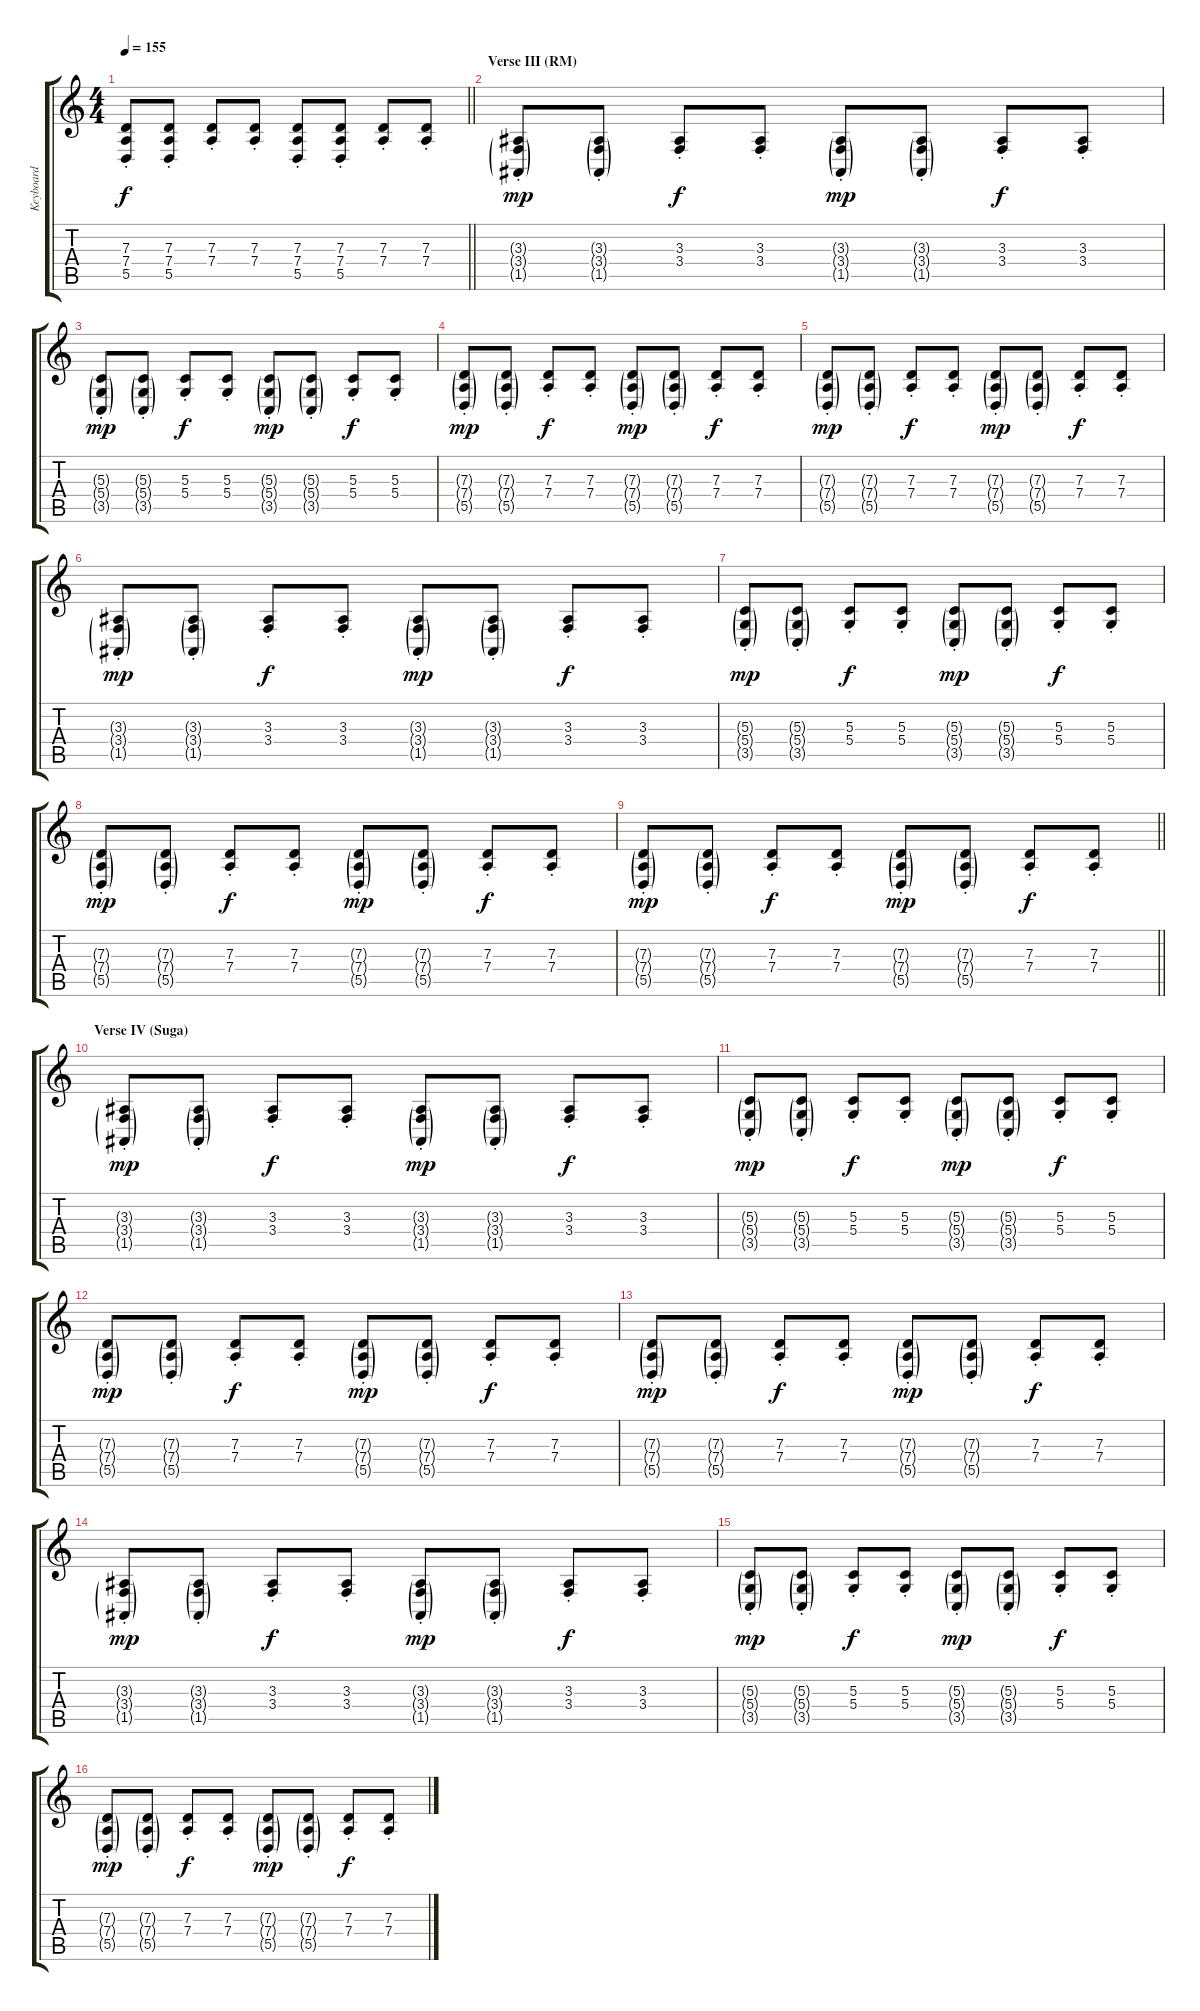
\track ("Keyboard" "Keyboard") {instrument lead8bassandlead}
\staff {score tabs}
\tuning (E4 B3 G3 D3 A2 E2) {hide}
\ts (4 4)
\tempo 155
\clef g2
\barLineRight lightlight
\ks c
(7.3{st} 7.4{st} 5.5{st}).8{dy f} (7.3{st} 7.4{st} 5.5{st}).8 (7.3{st} 7.4{st}).8 (7.3{st} 7.4{st}).8 (7.3{st} 7.4{st} 5.5{st}).8 (7.3{st} 7.4{st} 5.5{st}).8 (7.3{st} 7.4{st}).8 (7.3{st} 7.4{st}).8 |
\section ("" "Verse III (RM)")
(3.3{g st} 3.4{g st} 1.5{g st}).8{dy mp} (3.3{g st} 3.4{g st} 1.5{g st}).8 (3.3{st} 3.4{st}).8{dy f} (3.3{st} 3.4{st}).8 (3.3{g st} 3.4{g st} 1.5{g st}).8{dy mp} (3.3{g st} 3.4{g st} 1.5{g st}).8 (3.3{st} 3.4{st}).8{dy f} (3.3{st} 3.4{st}).8 |
(5.3{g st} 5.4{g st} 3.5{g st}).8{dy mp} (5.3{g st} 5.4{g st} 3.5{g st}).8 (5.3{st} 5.4{st}).8{dy f} (5.3{st} 5.4{st}).8 (5.3{g st} 5.4{g st} 3.5{g st}).8{dy mp} (5.3{g st} 5.4{g st} 3.5{g st}).8 (5.3{st} 5.4{st}).8{dy f} (5.3{st} 5.4{st}).8 |
(7.3{g st} 7.4{g st} 5.5{g st}).8{dy mp} (7.3{g st} 7.4{g st} 5.5{g st}).8 (7.3{st} 7.4{st}).8{dy f} (7.3{st} 7.4{st}).8 (7.3{g st} 7.4{g st} 5.5{g st}).8{dy mp} (7.3{g st} 7.4{g st} 5.5{g st}).8 (7.3{st} 7.4{st}).8{dy f} (7.3{st} 7.4{st}).8 |
(7.3{g st} 7.4{g st} 5.5{g st}).8{dy mp} (7.3{g st} 7.4{g st} 5.5{g st}).8 (7.3{st} 7.4{st}).8{dy f} (7.3{st} 7.4{st}).8 (7.3{g st} 7.4{g st} 5.5{g st}).8{dy mp} (7.3{g st} 7.4{g st} 5.5{g st}).8 (7.3{st} 7.4{st}).8{dy f} (7.3{st} 7.4{st}).8 |
(3.3{g st} 3.4{g st} 1.5{g st}).8{dy mp} (3.3{g st} 3.4{g st} 1.5{g st}).8 (3.3{st} 3.4{st}).8{dy f} (3.3{st} 3.4{st}).8 (3.3{g st} 3.4{g st} 1.5{g st}).8{dy mp} (3.3{g st} 3.4{g st} 1.5{g st}).8 (3.3{st} 3.4{st}).8{dy f} (3.3{st} 3.4{st}).8 |
(5.3{g st} 5.4{g st} 3.5{g st}).8{dy mp} (5.3{g st} 5.4{g st} 3.5{g st}).8 (5.3{st} 5.4{st}).8{dy f} (5.3{st} 5.4{st}).8 (5.3{g st} 5.4{g st} 3.5{g st}).8{dy mp} (5.3{g st} 5.4{g st} 3.5{g st}).8 (5.3{st} 5.4{st}).8{dy f} (5.3{st} 5.4{st}).8 |
(7.3{g st} 7.4{g st} 5.5{g st}).8{dy mp} (7.3{g st} 7.4{g st} 5.5{g st}).8 (7.3{st} 7.4{st}).8{dy f} (7.3{st} 7.4{st}).8 (7.3{g st} 7.4{g st} 5.5{g st}).8{dy mp} (7.3{g st} 7.4{g st} 5.5{g st}).8 (7.3{st} 7.4{st}).8{dy f} (7.3{st} 7.4{st}).8 |
\barLineRight lightlight
(7.3{g st} 7.4{g st} 5.5{g st}).8{dy mp} (7.3{g st} 7.4{g st} 5.5{g st}).8 (7.3{st} 7.4{st}).8{dy f} (7.3{st} 7.4{st}).8 (7.3{g st} 7.4{g st} 5.5{g st}).8{dy mp} (7.3{g st} 7.4{g st} 5.5{g st}).8 (7.3{st} 7.4{st}).8{dy f} (7.3{st} 7.4{st}).8 |
\section ("" "Verse IV (Suga)")
(3.3{g st} 3.4{g st} 1.5{g st}).8{dy mp} (3.3{g st} 3.4{g st} 1.5{g st}).8 (3.3{st} 3.4{st}).8{dy f} (3.3{st} 3.4{st}).8 (3.3{g st} 3.4{g st} 1.5{g st}).8{dy mp} (3.3{g st} 3.4{g st} 1.5{g st}).8 (3.3{st} 3.4{st}).8{dy f} (3.3{st} 3.4{st}).8 |
(5.3{g st} 5.4{g st} 3.5{g st}).8{dy mp} (5.3{g st} 5.4{g st} 3.5{g st}).8 (5.3{st} 5.4{st}).8{dy f} (5.3{st} 5.4{st}).8 (5.3{g st} 5.4{g st} 3.5{g st}).8{dy mp} (5.3{g st} 5.4{g st} 3.5{g st}).8 (5.3{st} 5.4{st}).8{dy f} (5.3{st} 5.4{st}).8 |
(7.3{g st} 7.4{g st} 5.5{g st}).8{dy mp} (7.3{g st} 7.4{g st} 5.5{g st}).8 (7.3{st} 7.4{st}).8{dy f} (7.3{st} 7.4{st}).8 (7.3{g st} 7.4{g st} 5.5{g st}).8{dy mp} (7.3{g st} 7.4{g st} 5.5{g st}).8 (7.3{st} 7.4{st}).8{dy f} (7.3{st} 7.4{st}).8 |
(7.3{g st} 7.4{g st} 5.5{g st}).8{dy mp} (7.3{g st} 7.4{g st} 5.5{g st}).8 (7.3{st} 7.4{st}).8{dy f} (7.3{st} 7.4{st}).8 (7.3{g st} 7.4{g st} 5.5{g st}).8{dy mp} (7.3{g st} 7.4{g st} 5.5{g st}).8 (7.3{st} 7.4{st}).8{dy f} (7.3{st} 7.4{st}).8 |
(3.3{g st} 3.4{g st} 1.5{g st}).8{dy mp} (3.3{g st} 3.4{g st} 1.5{g st}).8 (3.3{st} 3.4{st}).8{dy f} (3.3{st} 3.4{st}).8 (3.3{g st} 3.4{g st} 1.5{g st}).8{dy mp} (3.3{g st} 3.4{g st} 1.5{g st}).8 (3.3{st} 3.4{st}).8{dy f} (3.3{st} 3.4{st}).8 |
(5.3{g st} 5.4{g st} 3.5{g st}).8{dy mp} (5.3{g st} 5.4{g st} 3.5{g st}).8 (5.3{st} 5.4{st}).8{dy f} (5.3{st} 5.4{st}).8 (5.3{g st} 5.4{g st} 3.5{g st}).8{dy mp} (5.3{g st} 5.4{g st} 3.5{g st}).8 (5.3{st} 5.4{st}).8{dy f} (5.3{st} 5.4{st}).8 |
(7.3{g st} 7.4{g st} 5.5{g st}).8{dy mp} (7.3{g st} 7.4{g st} 5.5{g st}).8 (7.3{st} 7.4{st}).8{dy f} (7.3{st} 7.4{st}).8 (7.3{g st} 7.4{g st} 5.5{g st}).8{dy mp} (7.3{g st} 7.4{g st} 5.5{g st}).8 (7.3{st} 7.4{st}).8{dy f} (7.3{st} 7.4{st}).8
